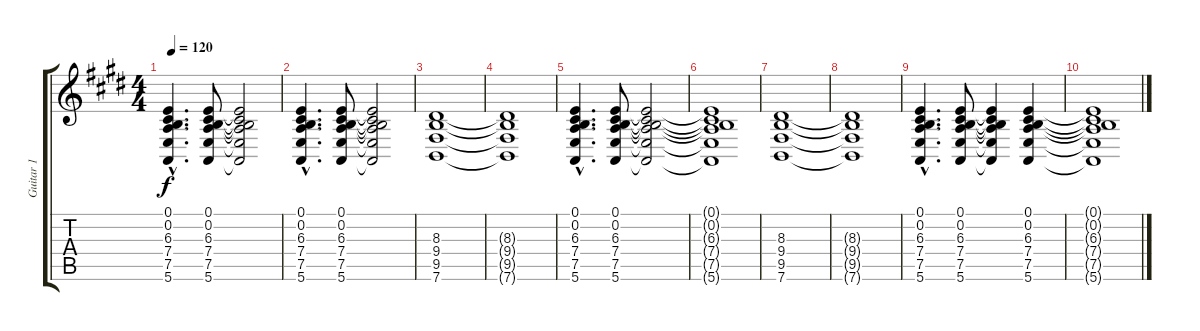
\track ("Guitar 1" "Guitar 1") {instrument lead2sawtooth}
\staff {score tabs}
\tuning (E4 B3 G3 D3 A2 E2) {hide}
\ts (4 4)
\tempo 120
\clef g2
\ks e
(0.1{hac} 0.2{hac} 6.3{hac} 7.4{hac} 7.5{hac} 5.6{hac}).4{d dy f} (0.1 0.2 6.3 7.4 7.5 5.6).8 (0.1{t} 0.2{t} 6.3{t} 7.4{t} 7.5{t} 5.6{t}).2 |
(0.1{hac} 0.2{hac} 6.3{hac} 7.4{hac} 7.5{hac} 5.6{hac}).4{d} (0.1 0.2 6.3 7.4 7.5 5.6).8 (0.1{t} 0.2{t} 6.3{t} 7.4{t} 7.5{t} 5.6{t}).2 |
(8.3 9.4 9.5 7.6).1 |
(8.3{t} 9.4{t} 9.5{t} 7.6{t}).1 |
(0.1{hac} 0.2{hac} 6.3{hac} 7.4{hac} 7.5{hac} 5.6{hac}).4{d} (0.1 0.2 6.3 7.4 7.5 5.6).8 (0.1{t} 0.2{t} 6.3{t} 7.4{t} 7.5{t} 5.6{t}).2 |
(0.1{t} 0.2{t} 6.3{t} 7.4{t} 7.5{t} 5.6{t}).1 |
(8.3 9.4 9.5 7.6).1 |
(8.3{t} 9.4{t} 9.5{t} 7.6{t}).1 |
(0.1{hac} 0.2{hac} 6.3{hac} 7.4{hac} 7.5{hac} 5.6{hac}).4{d} (0.1 0.2 6.3 7.4 7.5 5.6).8 (0.1{t} 0.2{t} 6.3{t} 7.4{t} 7.5{t} 5.6{t}).4 (0.1 0.2 6.3 7.4 7.5 5.6).4 |
(0.1{t} 0.2{t} 6.3{t} 7.4{t} 7.5{t} 5.6{t}).1
